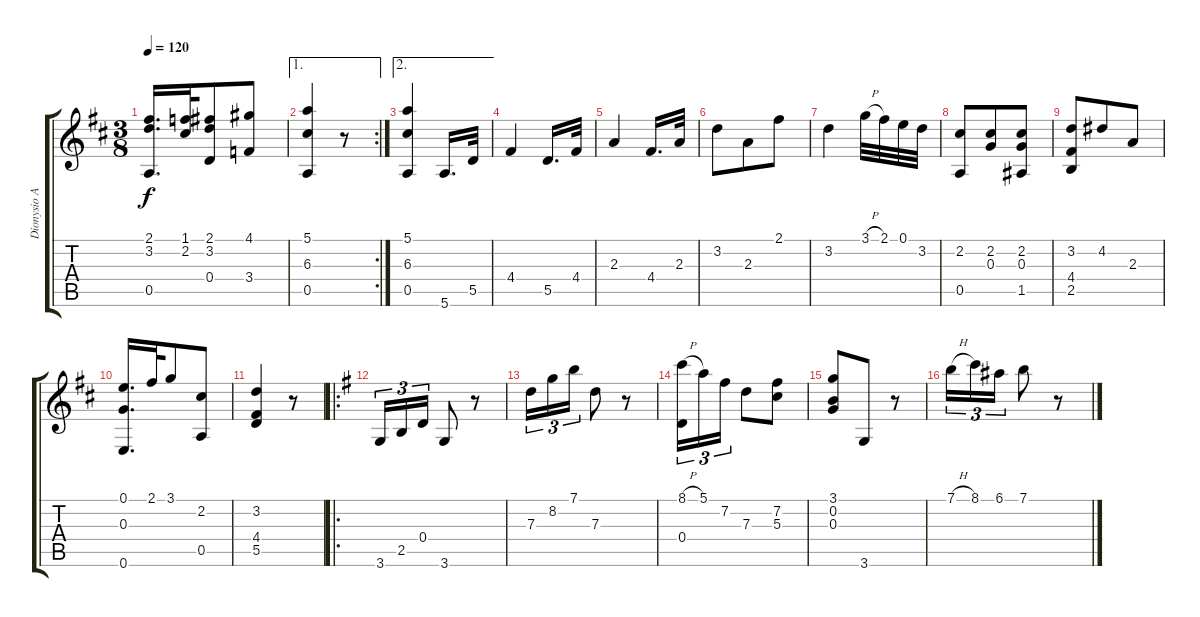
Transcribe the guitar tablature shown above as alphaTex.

\track ("Dionysio Aguado" "Dionysio A") {instrument acousticguitarnylon}
\staff {score tabs}
\tuning (E4 B3 G3 D3 A2 E2) {hide}
\ts (3 8)
\tempo 120
\clef g2
\ks d
(2.1 3.2 0.5{t}).16{d dy f} (1.1 2.2).32 (2.1 3.2 0.4).8 (4.1 3.4).8 |
\ae 1
\rc 2
(5.1 6.3 0.5).4 r.8 |
\ae 2
(5.1 6.3 0.5).4 5.6.16{d} 5.5.32 |
4.4.4 5.5.16{d} 4.4.32 |
2.3.4 4.4.16{d} 2.3.32 |
3.2.8 2.3.8 2.1.8 |
3.2.4 3.1{h}.32 2.1.32 0.1.32 3.2.32 |
(2.2 0.5).8 (2.2 0.3).8 (2.2 0.3 1.5).8 |
(3.2 4.4 2.5).8 4.2.8 2.3.8 |
(0.1 0.3 0.6).16{d} 2.1.32 3.1.8 (2.2 0.5).8 |
(3.2 4.4 5.5).4 r.8 |
\ro
\ks g
3.6.16{tu (3 2)} 2.5.16{tu (3 2)} 0.4.16{tu (3 2)} 3.6.8 r.8 |
7.3.16{tu (3 2)} 8.2.16{tu (3 2)} 7.1.16{tu (3 2)} 7.3.8 r.8 |
(8.1{h} 0.4).16{tu (3 2)} 5.1.16{tu (3 2)} 7.2.16{tu (3 2)} 7.3.8 (7.2 5.3).8 |
(3.1 0.2 0.3).8 3.6.8 r.8 |
7.1{h}.16{tu (3 2)} 8.1.16{tu (3 2)} 6.1.16{tu (3 2)} 7.1.8 r.8
